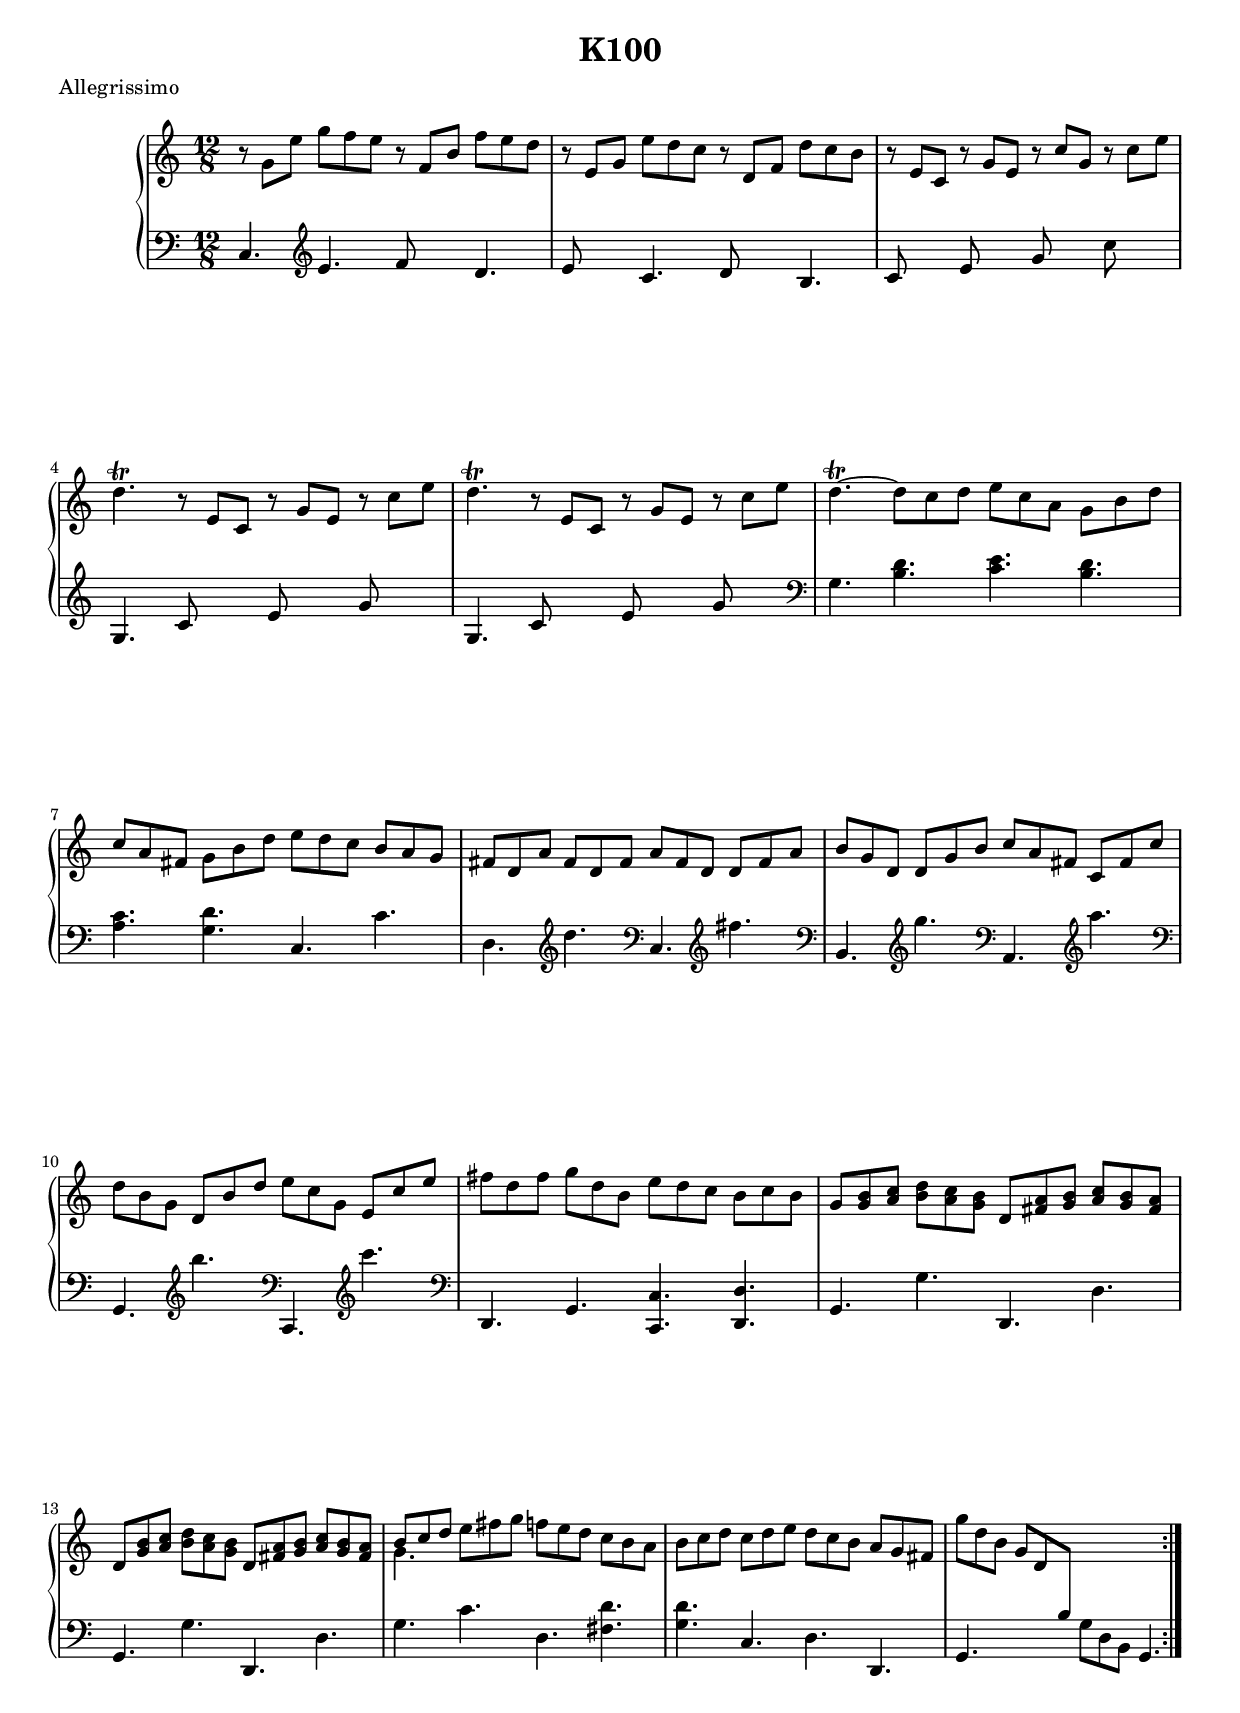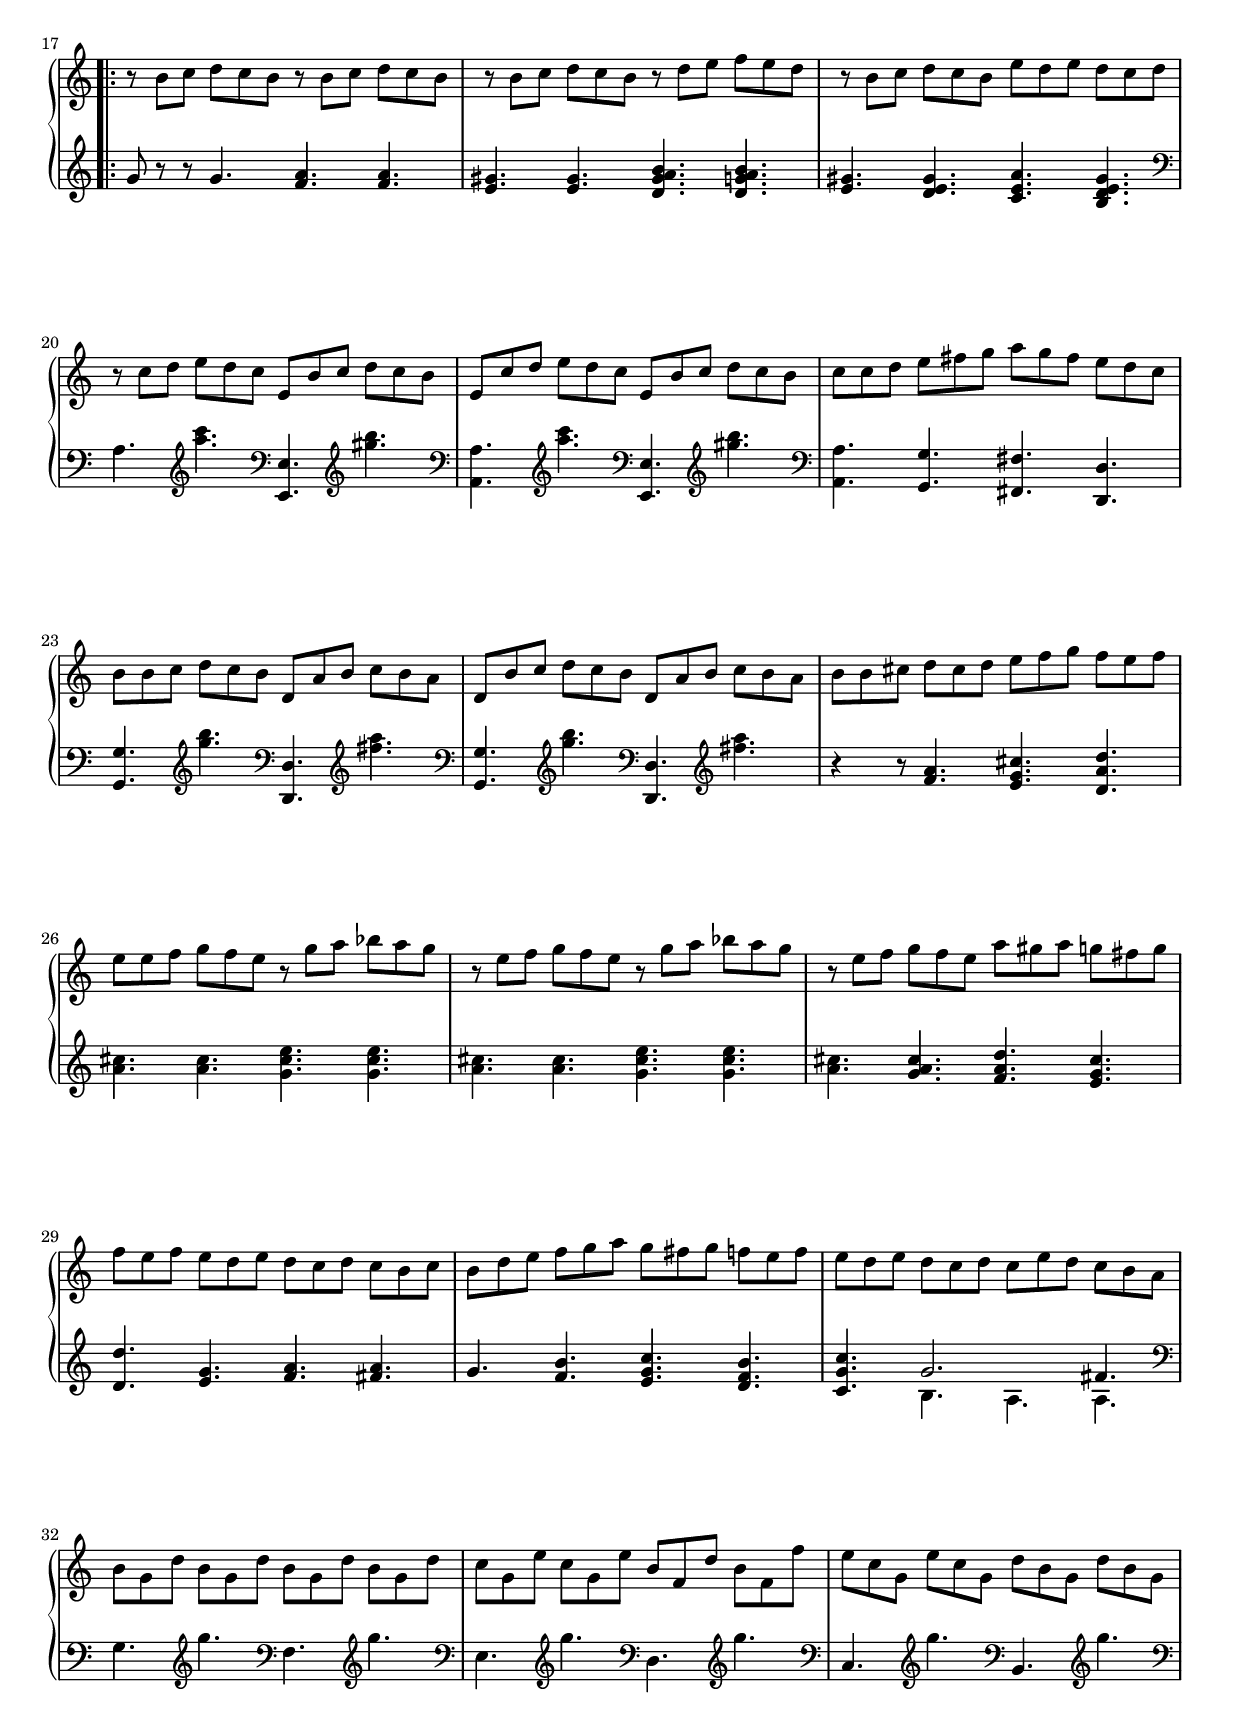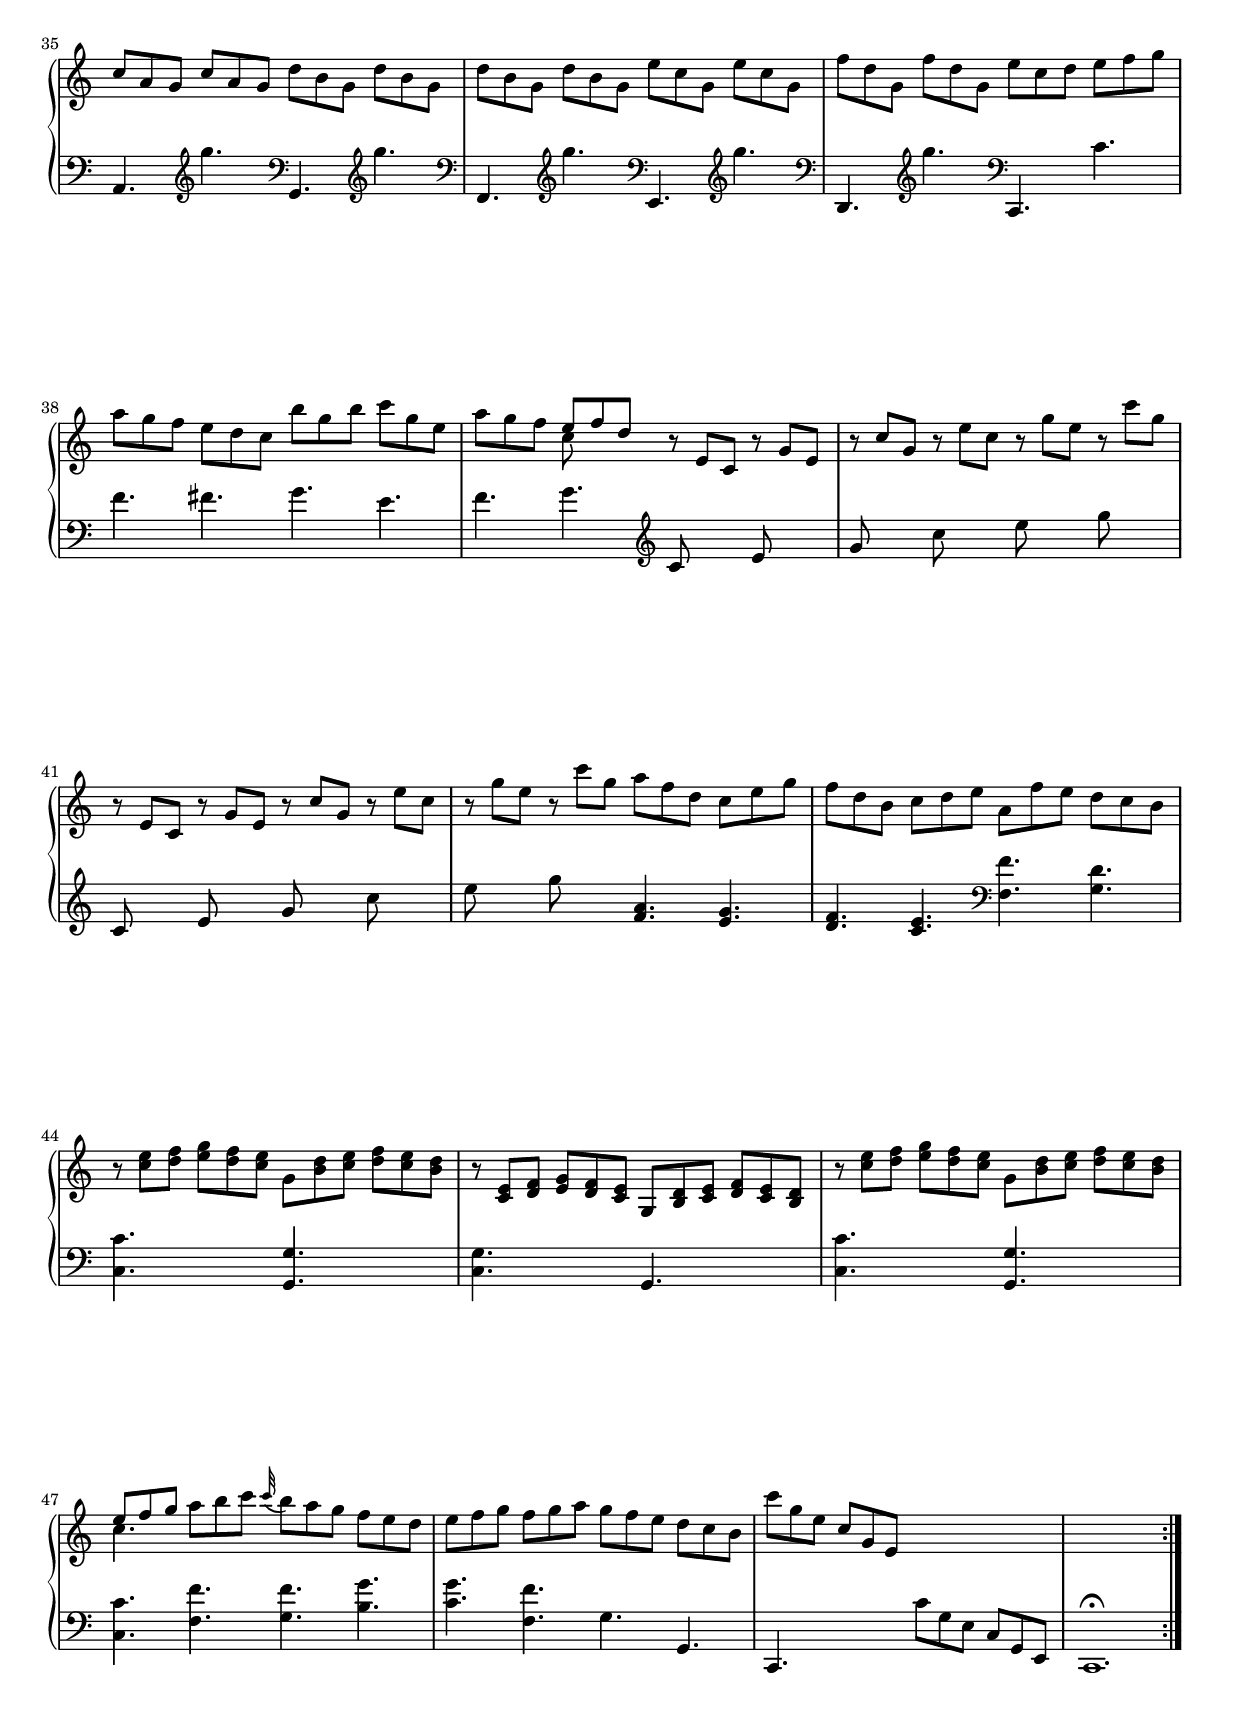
\version "2.18.2"
\version "2.18.2"

su = \stemUp
sd = \stemDown
sn = \stemNeutral
tu = \tieUp
td = \tieDown
tn = \tieNeutral
cstr = \change Staff = "right"
cstl = \change Staff = "left"

global = {
  \key c \major
  \time 12/8
}

right = \relative c'' {
  \global
 
  \repeat volta 2 {
    r8 g e' g f e r f, b f' e d
    r8 e, g e' d c r d, f d' c b
    r e, c r g' e r c' g r c e
    
    d4.-\trill r8 e, c r g' e r c' e
    d4.-\trill r8 e, c r g' e r c' e
    d4.-\trill ~ d8 c d e c a g b d
    
    c a fis g b d e d c b a g
    fis d a' fis d fis a fis d d fis a
    b g d d g b c a fis c fis c'
    
    d b g d b' d e c g e c' e
    fis d fis g d b e d c b c b
    << { s b c d c b s a b c b a } { g g a b a g d fis g a g fis } >>
    
    << { s b c d c b s a b c b a } { d, g a b a g d fis g a g fis } >>
    << { b c d } \\ { g,4. } >> e'8 fis g f e d c b a
    b c d c d e d c b a g fis
    g' d b \su g d \cstl b \sn g d b g4.
  }
  
  \repeat volta 2 {
    \cstr r8 b'' c d c b r b c d c b
    r b c d c b r d e f e d
    r b c d c b e d e d c d
    
    r c d e d c e, b' c d c b
    e, c' d e d c e, b' c d c b
    c c d e fis g a g fis e d c
    
    b b c d c b d, a' b c b a
    d, b' c d c b d, a' b c b a
    b b cis d cis d e f g f e f
    
    e e f g f e r g a bes a g
    r e f g f e r g a bes a g
    r e f g f e a gis a g fis g
    
    f e f e d e d c d c b c
    b d e f g a g fis g f e f
    e d e d c d c e d c b a
    
    b g d' b g d' b g d' b g d'
    c g e' c g e' b f d' b f f'
    e c g e' c g d' b g d' b g
    
    c a g c a g d' b g d' b g
    d' b g d' b g e' c g e' c g
    f' d g, f'd g, e' c d e f g
    
    a g f e d c b' g b c g e
    a g f << { e f d } \\ { c } >> r e, c r g' e
    r c' g r e' c r g' e r c' g

    r e, c r g' e r c' g r e' c
    r g' e r c' g a f d c e g
    f d b c d e a, f' e d c b
    
    r << { e f g f e s d e f e d } { c d e d c g b c d c b } >>
    r << { e, f g f e s d e f e d } { c d e d c g b c d c b } >>
    r << { e' f g f e s d e f e d } { c d e d c g b c d c b } >>
    
    << { e f g } \\ { c,4. } >> a'8 b c \appoggiatura c32 b8 a g f e d
    e f g f g a g f e d c b
    c' g e c g e \cstl c g e c g e
    c1.-\fermata
  }
}
 
left = \relative c {
  \global
  
  \repeat volta 2 {
    c4. \clef treble e' f8 s4 d4.
    e8 s4 c4. d8 s4 b4.
    c8 s4 e8 s4 g8 s4 c8 s4
    
    g,4. c8 s4 e8 s4 g8 s4
    g,4. c8 s4 e8 s4 g8 s4
    \clef bass g,4. <b d> <c e> <b d>    
    <a c> <g d'> c, c'
    
    << { \sn s4. \clef treble d' s \clef treble fis
        s \clef treble g s \clef treble a
        s \clef treble b s \clef treble c
      } \\
      { \sn \clef bass d,,,4. s \clef bass c s
        \clef bass b s \clef bass a s
        \clef bass g s \clef bass c, s
    } >>
    
    \clef bass d g <c, c'> <d d'>
    g g' d, d'
    g, g' d, d'
    
    g c d, <fis d'>
    <g d'> c, d d,
    g s s2.
  }
  \once \set Staff.explicitClefVisibility = #end-of-line-invisible 
  
  \repeat volta 2 {
    \clef treble g''8 r r g4. <f a> <f a> 
    <e gis> <e gis> <d gis a b> <d g a b>
    <e gis> <d e gis> <c e a> <b d e gis>
    
    << { \sn \clef bass a s \clef bass <e, e'> s
         \clef bass <a a'> s \clef bass <e e'> s } \\
       { \sn s \clef treble <a''' c> s \clef treble <gis b>
         s \clef treble <a c> s \clef treble <gis b> } >>
    \clef bass <a,,, a'> <g g'> <fis fis'> <d d'>
     
    << { \sn \clef bass <g g'> s \clef bass <d d'> s
         \clef bass <g g'> s \clef bass <d d'> s } \\
       { \sn s \clef treble <g''' b> s \clef treble <fis a>
         s \clef treble <g b> s \clef treble <fis a> } >>
     r4 r8 <f, a>4. <e g cis> <d a' d>
     
     <a' cis> <a cis> <g cis e> <g cis e>
     <a cis> <a cis> <g cis e> <g cis e>
     <a cis> <g a cis> <f a d> <e g cis>
     
     <d d'> <e g> <f a> <fis a>
     g <f b> <e g c> <d f b>
     <c g' c> << { g'2. fis4. } \\ { b,4. a a } >>
     
     << { \sn \clef bass g s \clef bass f s
          \clef bass e s \clef bass d s
          \clef bass c s \clef bass b s
          \clef bass a s \clef bass g s
          \clef bass f s \clef bass e s
          \clef bass d s \clef bass c } \\
        { \sn s \clef treble g'''' s \clef treble g
          s \clef treble g s \clef treble g
          s \clef treble g s \clef treble g
          s \clef treble g s \clef treble g
          s \clef treble g s \clef treble g
          s \clef treble g } >> c,,
      
     f fis g  e
     f g \clef treble c,8 s4 e8 s4
     g8 s4 c8 s4 e8 s4 g8 s4
     
     c,,8 s4 e8 s4 g8 s4 c8 s4 
     e8 s4 g8 s4 <f, a>4. <e g>
     <d f> <c e> \clef bass <f, f'> <g d'>
     
     <c, c'> s <g g'> s
     <c g'> s g s
     <c c'> s <g g'> s
     
     <c c'> <f f'> <g f'> <b g'>
     <c g'> <f, f'> g g,
     c, s s2.
     s1.
  }
}


breaks = {
  \repeat volta 2 {
    s1.*3 \break s1.*3 \break s1.*3 \break s1.*3 \break s1.*4 \pageBreak
  }
  \repeat volta 2 {
    s1.*3 \break s1.*3 \break s1.*3 \break s1.*3 \break s1.*3 \break s1.*3 \pageBreak  
    s1.*3 \break s1.*3 \break s1.*3 \break s1.*3 \break s1.*4 \pageBreak  
  }
}

#(set-global-staff-size 18)

\header {
  title = "K100"
  meter = "Allegrissimo"
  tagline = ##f
}

\paper {
  #(set-paper-size "a4")
  print-page-number = ##f
  between-system-padding = #0.1
  between-system-space = #0.1
  ragged-last-bottom = ##f
  ragged-bottom = ##f
}

\score {
  \new PianoStaff <<
    \new Staff = "right" {
      << 
        \breaks
        \right
      >>
    }
    \new Staff = "left" { 
      <<
      \clef bass \left 
      {s1.*16 \pageBreak}
      >>
    }
  >>
  \layout { }
}
